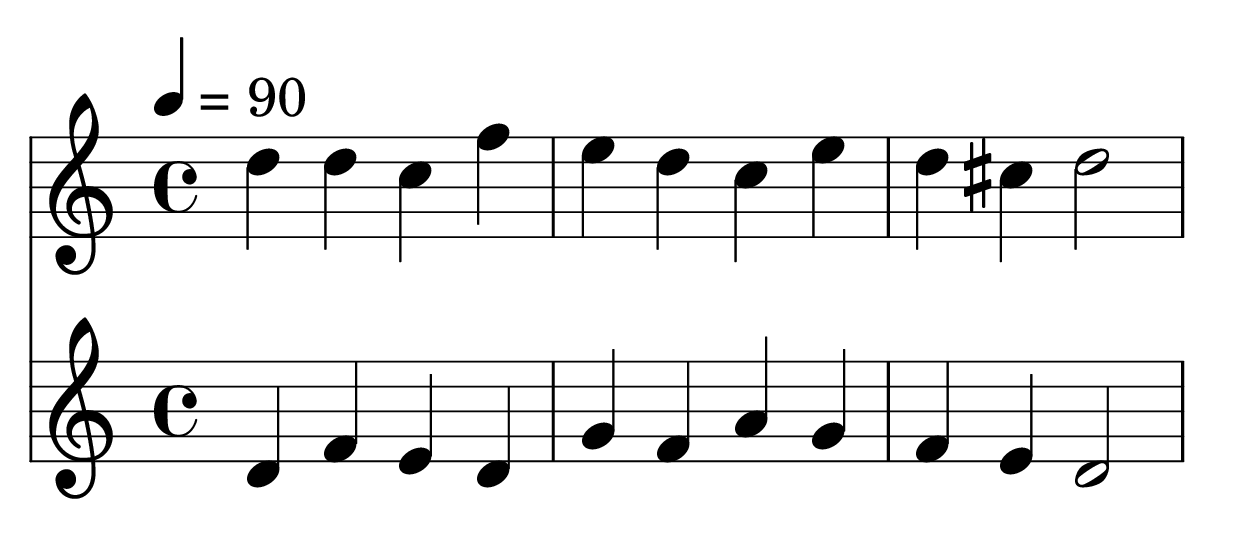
\version "2.22.2"

\include "page.ly"

global = {
  \time   4/4
  \tempo  4 = 90
}

% NOTE: See `https://viva.pressbooks.pub/openmusictheory/chapter/gradus-ad-parnassum-exercises/`.

\parallelMusic voiceUpper, voiceLower {
  % a4  a   g   a   |   % solution
  d4  d   c   f   |   % attempt 1
  d4  f   e   d   |   % cantus firmus

  % b4  c   c   b   |   % solution
  e4  d   c   e   |   % attempt 1
  g4  f   a   g   |   % cantus firmus

  % d4  cis d2      |   % solution
  d4  cis d2      |   % attempt 1
  f4  e   d2      |   % cantus firmus
}

\score {
  <<
    \new Staff \with { midiInstrument = "clarinet" } {
      \global
      \clef treble
      \relative c''
      \voiceUpper
    }
    \new Staff \with { midiInstrument = "cello" } {
      \global
      \clef treble
      \relative c'
      \voiceLower
    }
  >>
  \layout { }
  \midi { }
}
